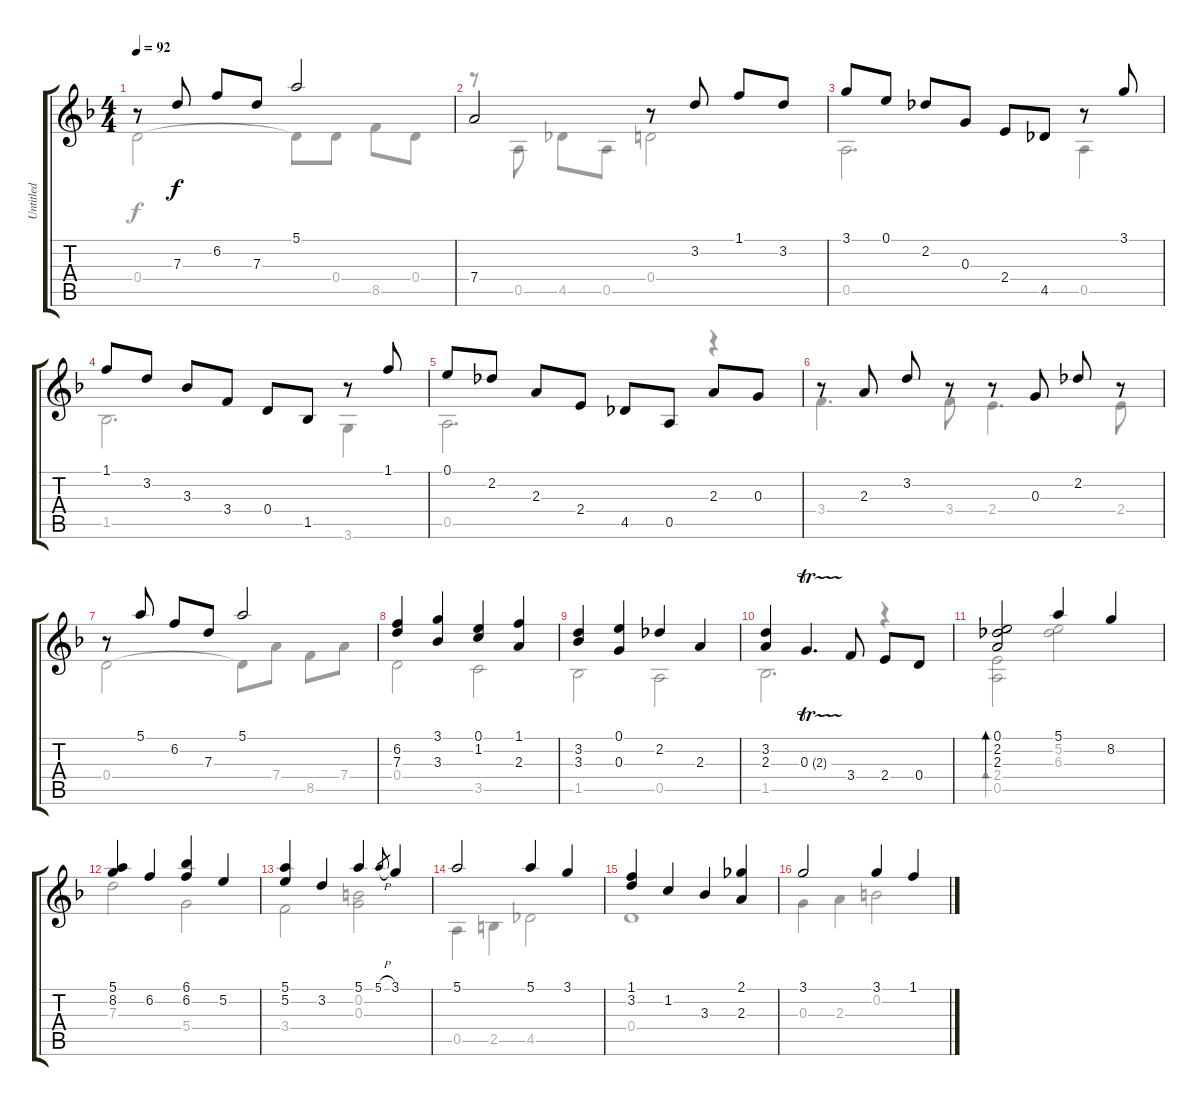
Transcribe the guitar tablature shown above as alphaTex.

\track ("Untitled" "Untitled") {instrument acousticguitarnylon}
\staff {score tabs}
\tuning (E4 B3 G3 D3 A2 E2) {hide}
\voice
\ts (4 4)
\tempo 92
\clef g2
\ks f
r.8{dy f instrument acousticguitarnylon} 7.3.8 6.2.8 7.3.8 5.1.2 |
7.4.2 r.8 3.2.8 1.1.8 3.2.8 |
3.1.8 0.1.8 2.2.8 0.3.8 2.4.8 4.5.8 r.8 3.1.8 |
1.1.8 3.2.8 3.3.8 3.4.8 0.4.8 1.5.8 r.8 1.1.8 |
0.1.8 2.2.8 2.3.8 2.4.8 4.5.8 0.5.8 2.3.8 0.3.8 |
r.8 2.3.8 3.2.8 r.8 r.8 0.3.8 2.2.8 r.8 |
r.8 5.1.8 6.2.8 7.3.8 5.1.2 |
(6.2 7.3).4 (3.1 3.3).4 (0.1 1.2).4 (1.1 2.3).4 |
(3.2 3.3).4 (0.1 0.3).4 2.2.4 2.3.4 |
(3.2 2.3).4 0.3{tr (2 32)}.4{d} 3.4.8 2.4.8 0.4.8 |
(0.1 2.2 2.3).2{bd 30} 5.1.4 8.2.4 |
(5.1 8.2).4 6.2.4 (6.1 6.2).4 5.2.4 |
(5.1 5.2).4 3.2.4 5.1.4 5.1{h}.8{gr} 3.1.4 |
5.1.2 5.1.4 3.1.4 |
(1.1 3.2).4 1.2.4 3.3.4 (2.1 2.3).4 |
3.1.2 3.1.4 1.1.4
\voice
\clef g2
\ottava regular
\simile none
\ks f
0.4.2{dy f} 0.4{t}.8 0.4.8 8.5.8 0.4.8 |
r.8 0.5.8 4.5.8 0.5.8 0.4.2 |
0.5.2{d} 0.5.4 |
1.5.2{d} 3.6.4 |
0.5.2{d} r.4 |
3.4.4{d} 3.4.8 2.4.4{d} 2.4.8 |
0.4.2 0.4{t}.8 7.4.8 8.5.8 7.4.8 |
0.4.2 3.5.2 |
1.5.2 0.5.2 |
1.5.2{d} r.4 |
(2.4 0.5).2{bd 30} (5.2 6.3).2 |
7.3.2 5.4.2 |
3.4.2 (0.2 0.3).2 |
0.5.4 2.5.4 4.5.2 |
0.4.1 |
0.3.4 2.3.4 0.2.2
